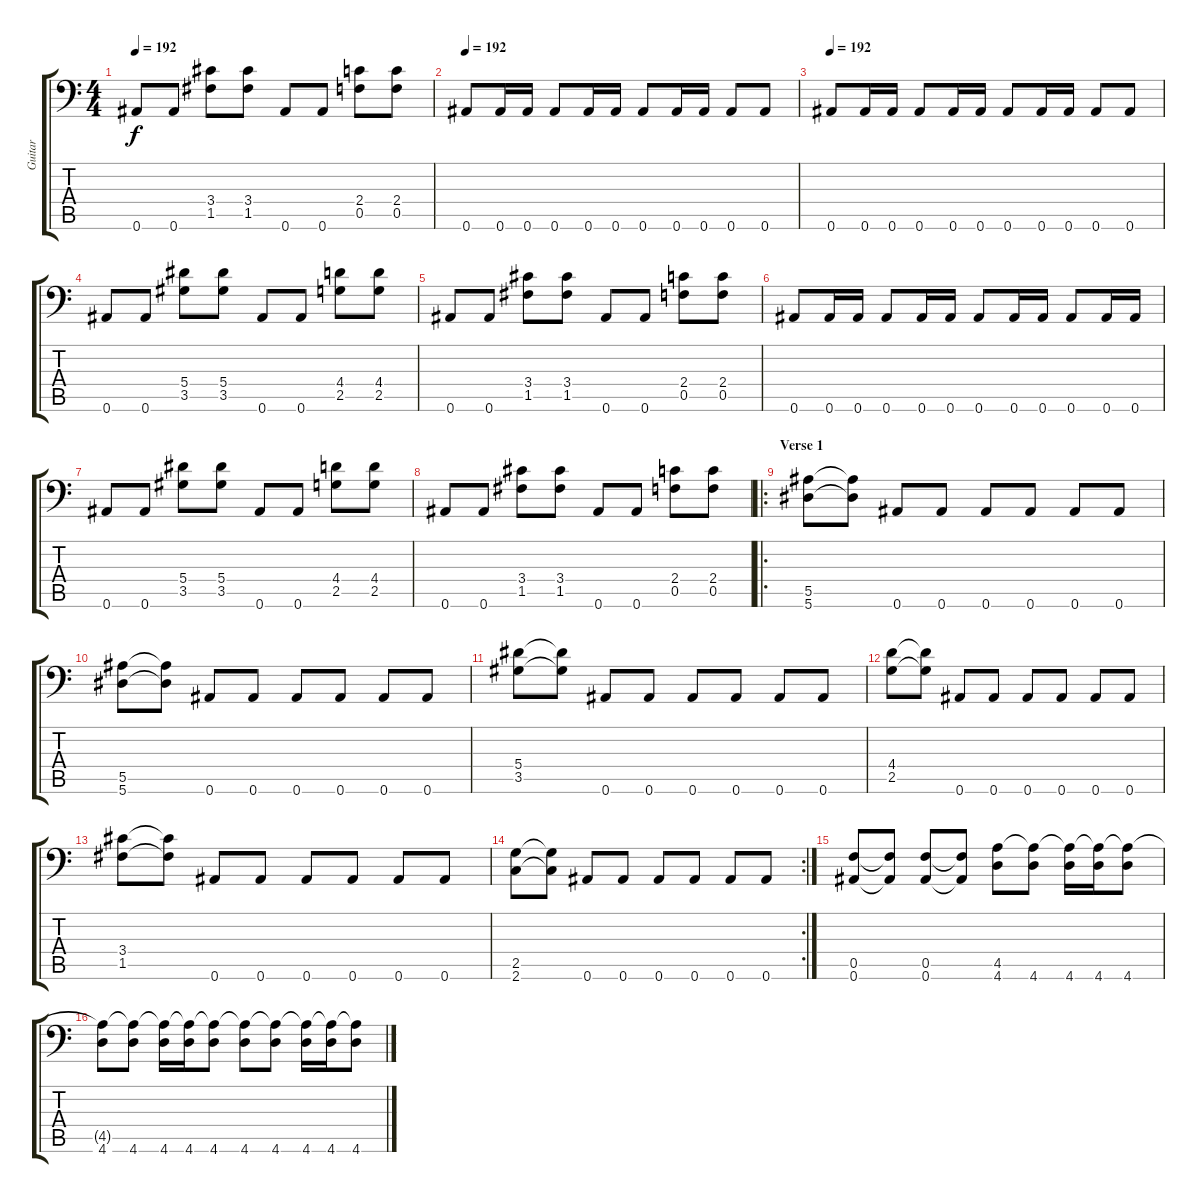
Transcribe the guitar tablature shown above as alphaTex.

\track ("Guitar" "Guitar") {instrument distortionguitar}
\staff {score tabs}
\tuning (C4 G3 Eb3 Bb2 F2 Bb1) {hide}
\ts (4 4)
\tempo 192
\clef f4
\ks c
0.6.8{dy f} 0.6.8 (3.4 1.5).8 (3.4 1.5).8 0.6.8 0.6.8 (2.4 0.5).8 (2.4 0.5).8 |
\tempo 192
0.6.8 0.6.16 0.6.16 0.6.8 0.6.16 0.6.16 0.6.8 0.6.16 0.6.16 0.6.8 0.6.8 |
\tempo 192
0.6.8 0.6.16 0.6.16 0.6.8 0.6.16 0.6.16 0.6.8 0.6.16 0.6.16 0.6.8 0.6.8 |
0.6.8 0.6.8 (5.4 3.5).8 (5.4 3.5).8 0.6.8 0.6.8 (4.4 2.5).8 (4.4 2.5).8 |
0.6.8 0.6.8 (3.4 1.5).8 (3.4 1.5).8 0.6.8 0.6.8 (2.4 0.5).8 (2.4 0.5).8 |
0.6.8 0.6.16 0.6.16 0.6.8 0.6.16 0.6.16 0.6.8 0.6.16 0.6.16 0.6.8 0.6.16 0.6.16 |
0.6.8 0.6.8 (5.4 3.5).8 (5.4 3.5).8 0.6.8 0.6.8 (4.4 2.5).8 (4.4 2.5).8 |
0.6.8 0.6.8 (3.4 1.5).8 (3.4 1.5).8 0.6.8 0.6.8 (2.4 0.5).8 (2.4 0.5).8 |
\ro
\section ("" "Verse 1")
(5.5 5.6).8 (5.5{t} 5.6{t}).8 0.6.8 0.6.8 0.6.8 0.6.8 0.6.8 0.6.8 |
(5.5 5.6).8 (5.5{t} 5.6{t}).8 0.6.8 0.6.8 0.6.8 0.6.8 0.6.8 0.6.8 |
(5.4 3.5).8 (5.4{t} 3.5{t}).8 0.6.8 0.6.8 0.6.8 0.6.8 0.6.8 0.6.8 |
(4.4 2.5).8 (4.4{t} 2.5{t}).8 0.6.8 0.6.8 0.6.8 0.6.8 0.6.8 0.6.8 |
(3.4 1.5).8 (3.4{t} 1.5{t}).8 0.6.8 0.6.8 0.6.8 0.6.8 0.6.8 0.6.8 |
\rc 2
(2.5 2.6).8 (2.5{t} 2.6{t}).8 0.6.8 0.6.8 0.6.8 0.6.8 0.6.8 0.6.8 |
(0.5 0.6).8 (0.5{t} 0.6{t}).8 (0.5 0.6).8 (0.5{t} 0.6{t}).8 (4.5 4.6).8 (4.5{t} 4.6).8 (4.5{t} 4.6).16 (4.5{t} 4.6).16 (4.5{t} 4.6).8 |
(4.5{t} 4.6).8 (4.5{t} 4.6).8 (4.5{t} 4.6).16 (4.5{t} 4.6).16 (4.5{t} 4.6).8 (4.5{t} 4.6).8 (4.5{t} 4.6).8 (4.5{t} 4.6).16 (4.5{t} 4.6).16 (4.5{t} 4.6).8
